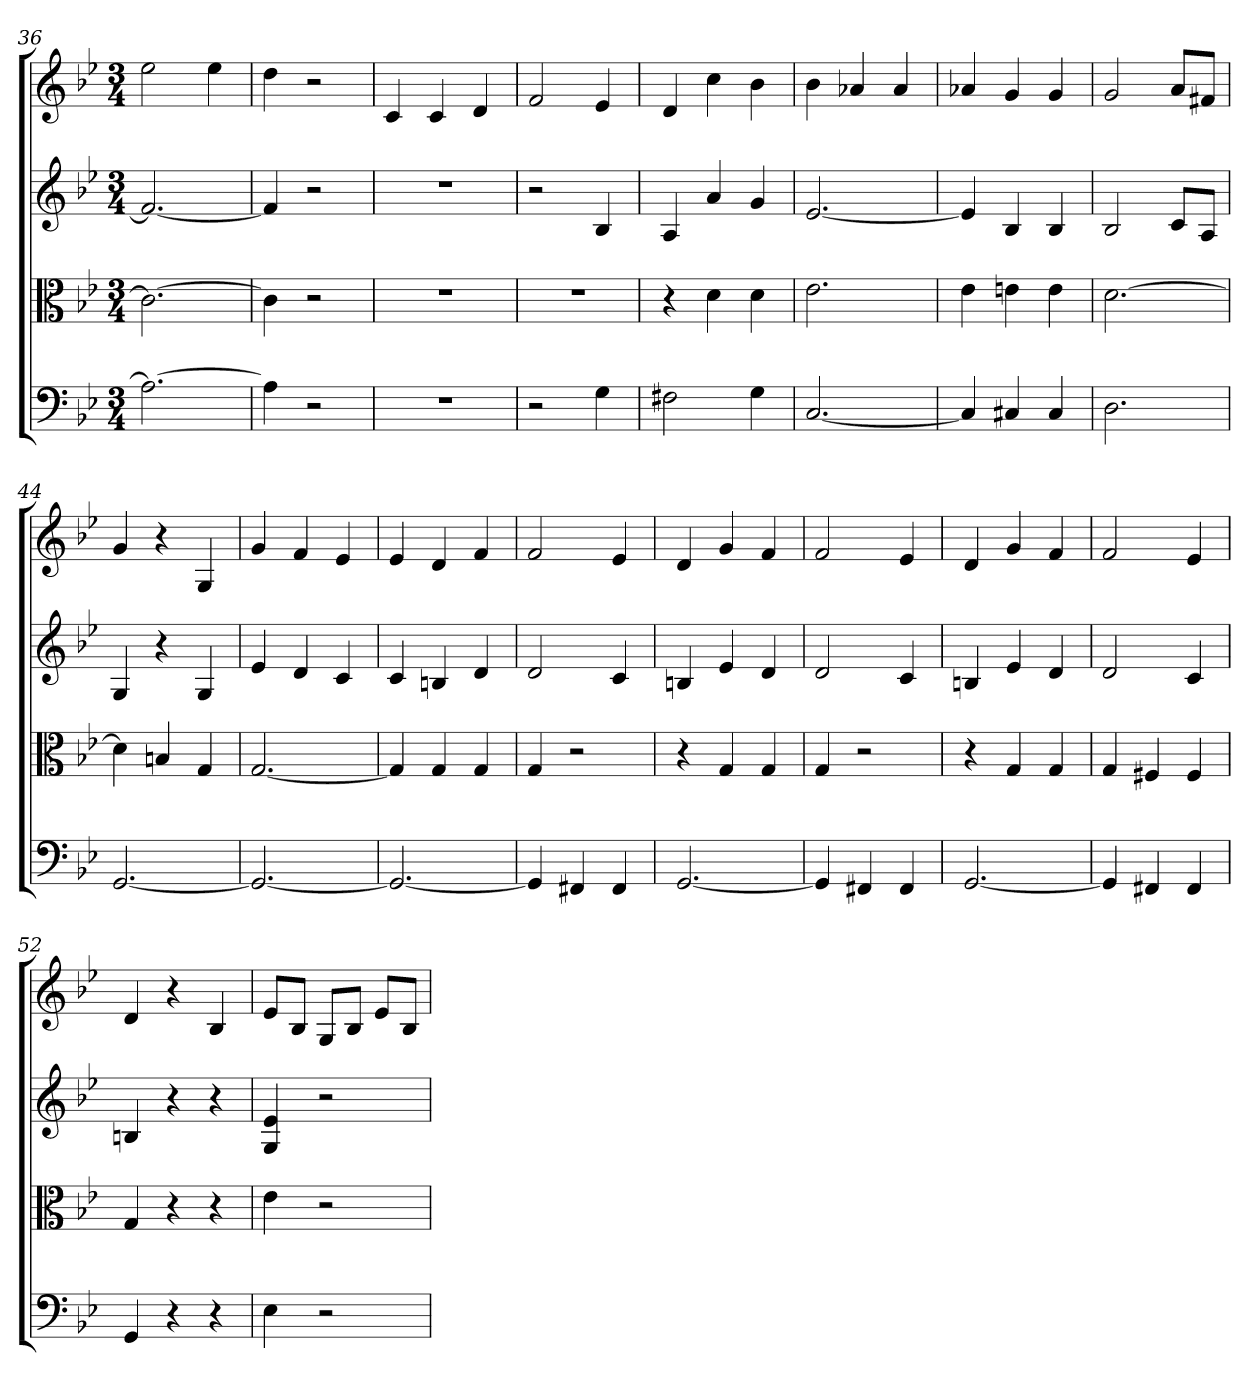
**kern	**kern	**kern	**kern
*part4	*part3	*part2	*part1
*staff4	*staff3	*staff2	*staff1
*clefF4	*clefC3	*clefG2	*clefG2
*k[b-e-]	*k[b-e-]	*k[b-e-]	*k[b-e-]
*g:	*g:	*g:	*g:
*M3/4	*M3/4	*M3/4	*M3/4
=36	=36	=36	=36
2.A_	2.c_	2.f#_	2ee-
.	.	.	4ee-
=37	=37	=37	=37
4A]	4c]	4f#]	4dd
2r	2r	2r	2r
=38	=38	=38	=38
2.r	2.r	2.r	4c
.	.	.	4c
.	.	.	4d
=39	=39	=39	=39
2r	2.r	2r	2f
4G	.	4B-	4e-
=40	=40	=40	=40
2F#X	4r	4A	4d
.	4d	4a	4cc
4G	4d	4g	4b-
=41	=41	=41	=41
[2.C	2.e-	[2.e-	4b-
.	.	.	4a-X
.	.	.	4a-
=42	=42	=42	=42
4C]	4e-	4e-]	4a-X
4C#X	4en	4B-	4g
4C#	4e	4B-	4g
=43	=43	=43	=43
2.D	[2.d	2B-	2g
.	.	8c/L	8a/L
.	.	8A/J	8f#X/J
=44	=44	=44	=44
[2.GG	4d]	4G	4g
.	4Bn	4r	4r
.	4G	4G	4G
=45	=45	=45	=45
2.GG_	[2.G	4e-	4g
.	.	4d	4f
.	.	4c	4e-
=46	=46	=46	=46
2.GG_	4G]	4c	4e-
.	4G	4Bn	4d
.	4G	4d	4f
=47	=47	=47	=47
4GG]	4G	2d	2f
4FF#X	2r	.	.
4FF#	.	4c	4e-
=48	=48	=48	=48
[2.GG	4r	4Bn	4d
.	4G	4e-	4g
.	4G	4d	4f
=49	=49	=49	=49
4GG]	4G	2d	2f
4FF#X	2r	.	.
4FF#	.	4c	4e-
=50	=50	=50	=50
[2.GG	4r	4Bn	4d
.	4G	4e-	4g
.	4G	4d	4f
=51	=51	=51	=51
4GG]	4G	2d	2f
4FF#X	4F#X	.	.
4FF#	4F#	4c	4e-
=52	=52	=52	=52
4GG	4G	4Bn	4d
4r	4r	4r	4r
4r	4r	4r	4B-
=53	=53	=53	=53
4E-	4e-	4G 4e-	8e-/L
.	.	.	8B-/J
2r	2r	2r	8G/L
.	.	.	8B-/J
.	.	.	8e-/L
.	.	.	8B-/J
=	=	=	=
*-	*-	*-	*-
